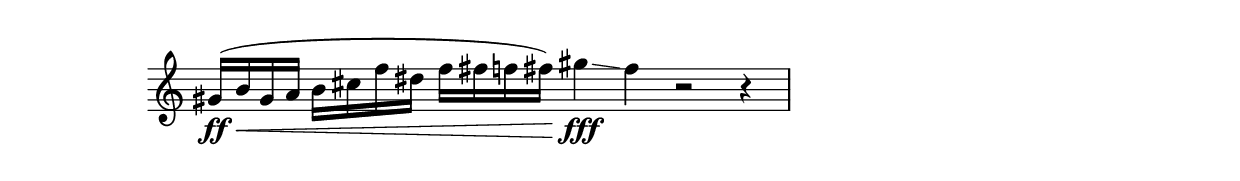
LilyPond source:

\version "2.22.1"
\header {

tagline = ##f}


headSquare = {\once \override NoteHead.stencil = #ly:text-interface::print
\once \override NoteHead.text = #(markup #:musicglyph "noteheads.s2laWalker" )
}
headSlash = {\once \override NoteHead.stencil = #ly:text-interface::print
\once \override NoteHead.text = #(markup #:musicglyph "noteheads.s0slash" )
}
glissOn = {\override NoteColumn.glissando-skip =  ##t
    \hide NoteHead
    \omit Accidental
    \override NoteHead.no-ledgers =  ##t
}
glissOff = {\revert NoteColumn.glissando-skip
    \undo \hide NoteHead
    \undo \omit Accidental
    \revert NoteHead.no-ledgers
}
\score {
<<\new Staff \with {
\omit TimeSignature
}
{
\time 8/4
gis'16\ff ( b'16\< gis'16 a'16 b'16 cis''16 f''16 dis''16 f''16 fis''16 f''16 fis''16) gis''4\fff\glissando\glissOn  \hide NoteHead  \once\omit Accidental \glissOff fis''4 \undo \hide NoteHead r2\! r4
}>>}
